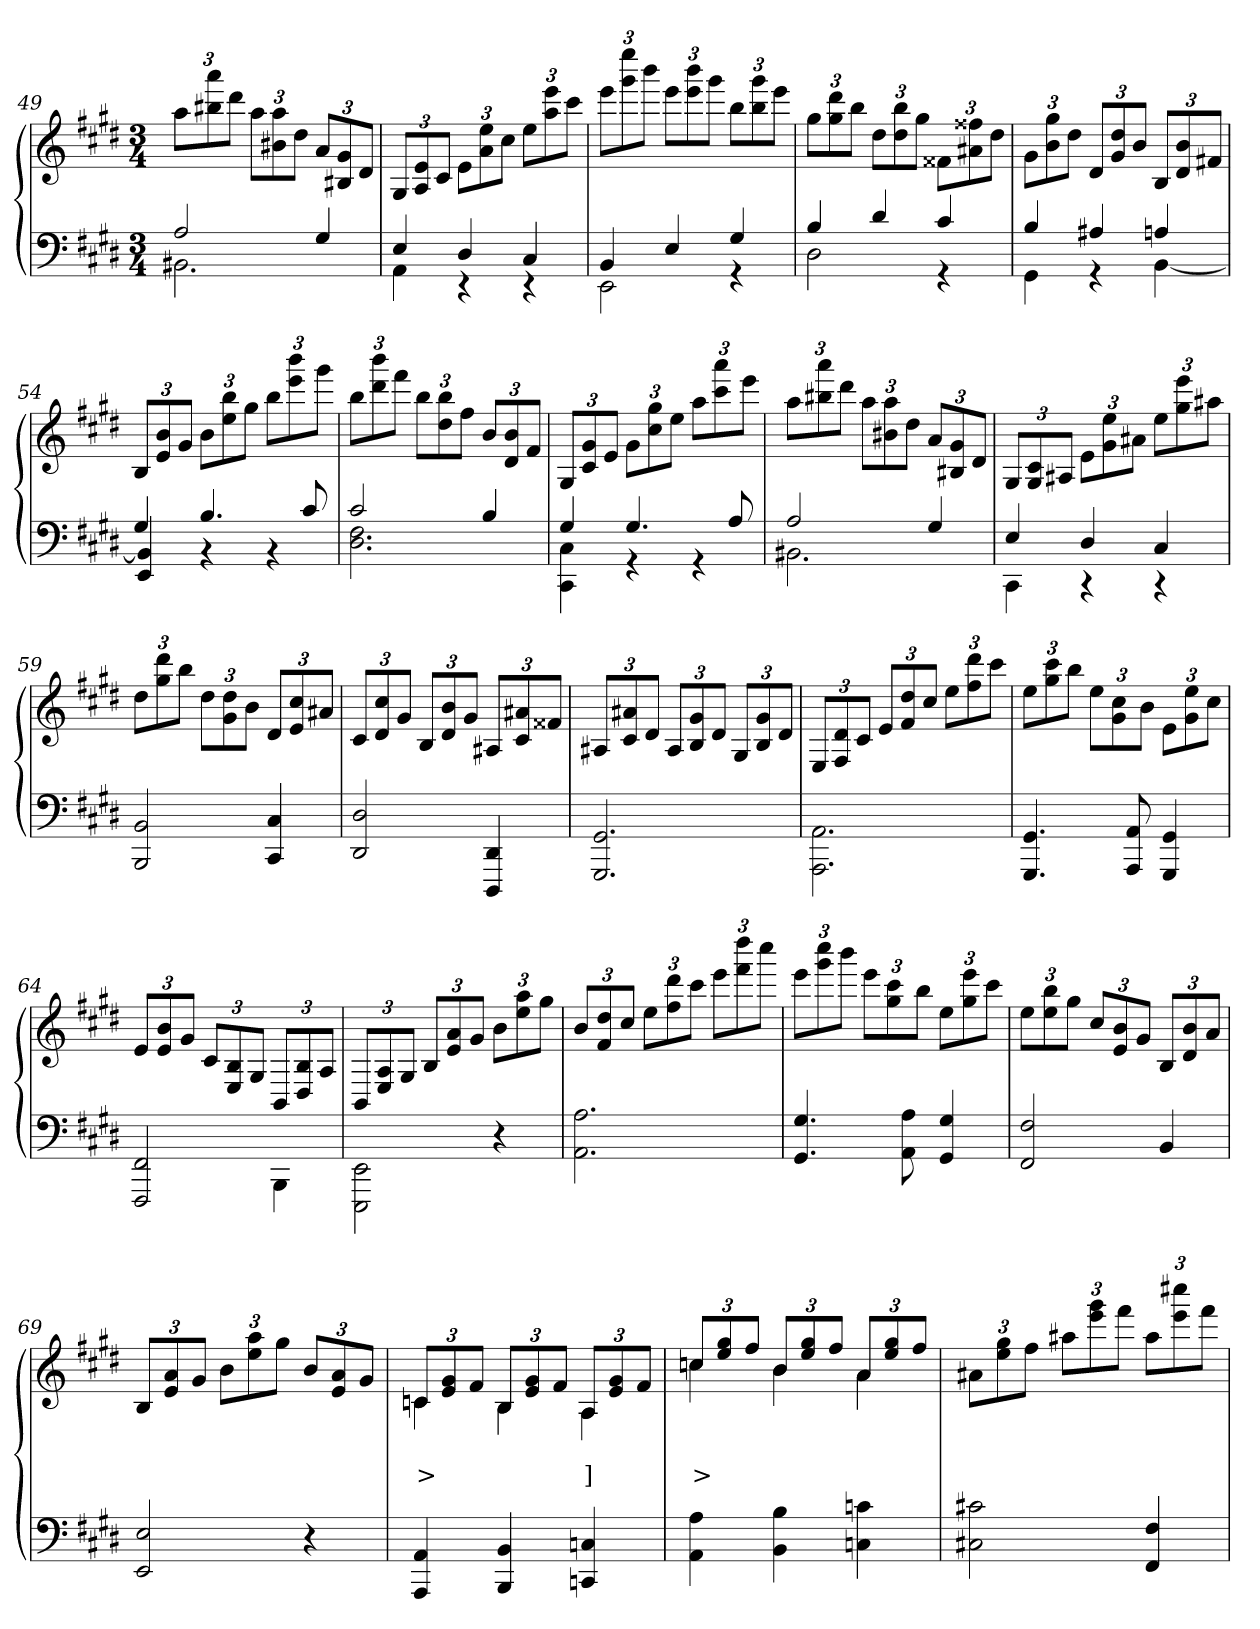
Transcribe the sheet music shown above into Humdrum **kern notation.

**kern	**kern	**text	**text
*part2	*part1	*part1	*part1
*staff2	*staff1	*staff1	*staff1
*clefF4	*clefG2	*	*
*k[f#c#g#d#]	*k[f#c#g#d#]	*	*
*M3/4	*M3/4	*	*
=49	=49	=49	=49
*^	*	*	*
2A	2.BB#X	12aaL	.	.
.	.	12aaa 12bb#X	.	.
.	.	12ddd#J	.	.
.	.	12aaL	.	.
.	.	12aa 12b#	.	.
.	.	12dd#J	.	.
4G#	.	12aL	.	.
.	.	12g# 12B#	.	.
.	.	12d#J	.	.
=50	=50	=50	=50	=50
4E	4AA	12G#L	.	.
.	.	12e 12A	.	.
.	.	12c#J	.	.
4D#	4r	12e\L	.	.
.	.	12ee 12a	.	.
.	.	12cc#J	.	.
4C#	4r	12eeL	.	.
.	.	12eee 12aa	.	.
.	.	12ccc#J	.	.
=51	=51	=51	=51	=51
4BB	2EE	12eeeL	.	.
.	.	12eeee 12ggg#	.	.
.	.	12bbbJ	.	.
4E	.	12eeeL	.	.
.	.	12bbb 12eee	.	.
.	.	12ggg#J	.	.
4G#	4r	12bbL	.	.
.	.	12ggg# 12bb	.	.
.	.	12eeeJ	.	.
=52	=52	=52	=52	=52
4B	2D#	12gg#L	.	.
.	.	12ddd# 12gg#	.	.
.	.	12bbJ	.	.
4d#	.	12dd#L	.	.
.	.	12bb 12dd#	.	.
.	.	12gg#J	.	.
4c#	4r	12f##XL	.	.
.	.	12ff## 12a#X	.	.
.	.	12dd#J	.	.
=53	=53	=53	=53	=53
4B	4GG#	12g#L	.	.
.	.	12gg# 12b	.	.
.	.	12dd#J	.	.
4A#X	4r	12d#L	.	.
.	.	12dd# 12g#	.	.
.	.	12bJ	.	.
4An	[4BB	12BL	.	.
.	.	12b 12d#	.	.
.	.	12f#XJ	.	.
=54	=54	=54	=54	=54
4G#	4BB/] 4EE	12BL	.	.
.	.	12b 12e	.	.
.	.	12g#J	.	.
4.B	4r	12bL	.	.
.	.	12bb 12ee	.	.
.	.	12gg#J	.	.
.	4r	12bbL	.	.
.	.	12bbb 12eee	.	.
8c#	.	.	.	.
.	.	12ggg#J	.	.
=55	=55	=55	=55	=55
2c#	2.F# 2.D#	12bbL	.	.
.	.	12bbb 12ddd#	.	.
.	.	12fff#J	.	.
.	.	12bbL	.	.
.	.	12bb 12dd#	.	.
.	.	12ff#J	.	.
4B	.	12bL	.	.
.	.	12b 12d#	.	.
.	.	12f#J	.	.
=56	=56	=56	=56	=56
4G#	4C#\ 4CC#	12G#L	.	.
.	.	12g# 12c#	.	.
.	.	12eJ	.	.
4.G#	4r	12g#L	.	.
.	.	12gg# 12cc#	.	.
.	.	12eeJ	.	.
.	4r	12aaL	.	.
.	.	12aaa 12ccc#	.	.
8A	.	.	.	.
.	.	12eeeJ	.	.
=57	=57	=57	=57	=57
2A	2.BB#X	12aaL	.	.
.	.	12aaa 12bb#X	.	.
.	.	12ddd#J	.	.
.	.	12aaL	.	.
.	.	12aa 12b#	.	.
.	.	12dd#J	.	.
4G#	.	12aL	.	.
.	.	12g# 12B#	.	.
.	.	12d#J	.	.
=58	=58	=58	=58	=58
4E	4CC#	12G#L	.	.
.	.	12c# 12G#	.	.
.	.	12A#XJ	.	.
4D#	4r	12e\L	.	.
.	.	12ee 12g#	.	.
.	.	12a#J	.	.
4C#	4r	12eeL	.	.
.	.	12eee 12gg#	.	.
.	.	12aa#J	.	.
*v	*v	*	*	*
=59	=59	=59	=59
2BB 2BBB	12dd#L	.	.
.	12ddd# 12gg#	.	.
.	12bbJ	.	.
.	12dd#L	.	.
.	12dd# 12g#	.	.
.	12bJ	.	.
4C# 4CC#	12d#L	.	.
.	12cc# 12e	.	.
.	12a#XJ	.	.
=60	=60	=60	=60
2D# 2DD#	12c#L	.	.
.	12cc# 12d#	.	.
.	12g#J	.	.
.	12BL	.	.
.	12b 12d#	.	.
.	12g#J	.	.
4DD# 4DDD#	12A#XL	.	.
.	12a# 12c#	.	.
.	12f##XJ	.	.
=61	=61	=61	=61
2.GG# 2.GGG#	12A#XL	.	.
.	12a# 12c#	.	.
.	12d#J	.	.
.	12A#L	.	.
.	12g# 12B	.	.
.	12d#J	.	.
.	12G#L	.	.
.	12g# 12B	.	.
.	12d#J	.	.
=62	=62	=62	=62
2.AA\ 2.AAA	12EL	.	.
.	12d# 12F#	.	.
.	12c#J	.	.
.	12eL	.	.
.	12dd# 12f#	.	.
.	12cc#J	.	.
.	12eeL	.	.
.	12ddd# 12ff#	.	.
.	12ccc#J	.	.
=63	=63	=63	=63
4.GG# 4.GGG#	12eeL	.	.
.	12ccc# 12gg#	.	.
.	12bbJ	.	.
.	12eeL	.	.
.	12cc# 12g#	.	.
8AA 8AAA	.	.	.
.	12bJ	.	.
4GG# 4GGG#	12e\L	.	.
.	12ee 12g#	.	.
.	12cc#J	.	.
=64	=64	=64	=64
2FF# 2FFF#	12eL	.	.
.	12b 12e	.	.
.	12g#J	.	.
.	12c#L	.	.
.	12B 12E	.	.
.	12G#J	.	.
4BBB\	12BBL	.	.
.	12B 12D#	.	.
.	12AJ	.	.
=65	=65	=65	=65
2EE\ 2EEE	12BBL	.	.
.	12A 12E	.	.
.	12G#J	.	.
.	12BL	.	.
.	12a 12e	.	.
.	12g#J	.	.
4r	12bL	.	.
.	12aa 12ee	.	.
.	12gg#J	.	.
=66	=66	=66	=66
2.A 2.AA	12b/L	.	.
.	12dd# 12f#	.	.
.	12cc#J	.	.
.	12eeL	.	.
.	12ddd# 12ff#	.	.
.	12ccc#J	.	.
.	12eeeL	.	.
.	12dddd# 12fff#	.	.
.	12cccc#J	.	.
=67	=67	=67	=67
4.G# 4.GG#	12eeeL	.	.
.	12cccc# 12ggg#	.	.
.	12bbbJ	.	.
.	12eeeL	.	.
.	12ccc# 12gg#	.	.
8A 8AA	.	.	.
.	12bbJ	.	.
4G# 4GG#	12eeL	.	.
.	12eee 12gg#	.	.
.	12ccc#J	.	.
=68	=68	=68	=68
2F# 2FF#	12eeL	.	.
.	12bb 12ee	.	.
.	12gg#J	.	.
.	12cc#L	.	.
.	12b 12e	.	.
.	12g#J	.	.
4BB	12BL	.	.
.	12b 12d#	.	.
.	12aJ	.	.
=69	=69	=69	=69
2E 2EE	12BL	.	.
.	12a 12e	.	.
.	12g#J	.	.
.	12bL	.	.
.	12aa 12ee	.	.
.	12gg#J	.	.
4r	12bL	.	.
.	12a 12e	.	.
.	12g#J	.	.
=70	=70	=70	=70
*	*^	*	*
4AA 4AAA	12cnL	4cn	.	>
.	12g# 12e	.	.	.
.	12f#J	.	.	.
4BB 4BBB	12BL	4B	.	.
.	12g# 12e	.	.	.
.	12f#J	.	.	.
4Cn 4CCn	12AL	4A	.	]
.	12g# 12e	.	.	.
.	12f#J	.	.	.
=71	=71	=71	=71	=71
4A 4AA	12ccnL	4ccn	.	>
.	12gg# 12ee	.	.	.
.	12ff#J	.	.	.
4B 4BB	12bL	4b	.	.
.	12gg# 12ee	.	.	.
.	12ff#J	.	.	.
4cn 4Cn	12aL	4a	.	.
.	12gg# 12ee	.	.	.
.	12ff#J	.	.	.
*	*v	*v	*	*
=72	=72	=72	=72
2c#X 2C#X	12a#XL	.	.
.	12gg# 12ee	.	.
.	12ff#J	.	.
.	12aa#L	.	.
.	12ggg# 12eee	.	.
.	12fff#J	.	.
4F# 4FF#	12aa#L	.	.
.	12cccc#X 12eee	.	.
.	12fff#J	.	.
=	=	=	=
*-	*-	*-	*-
